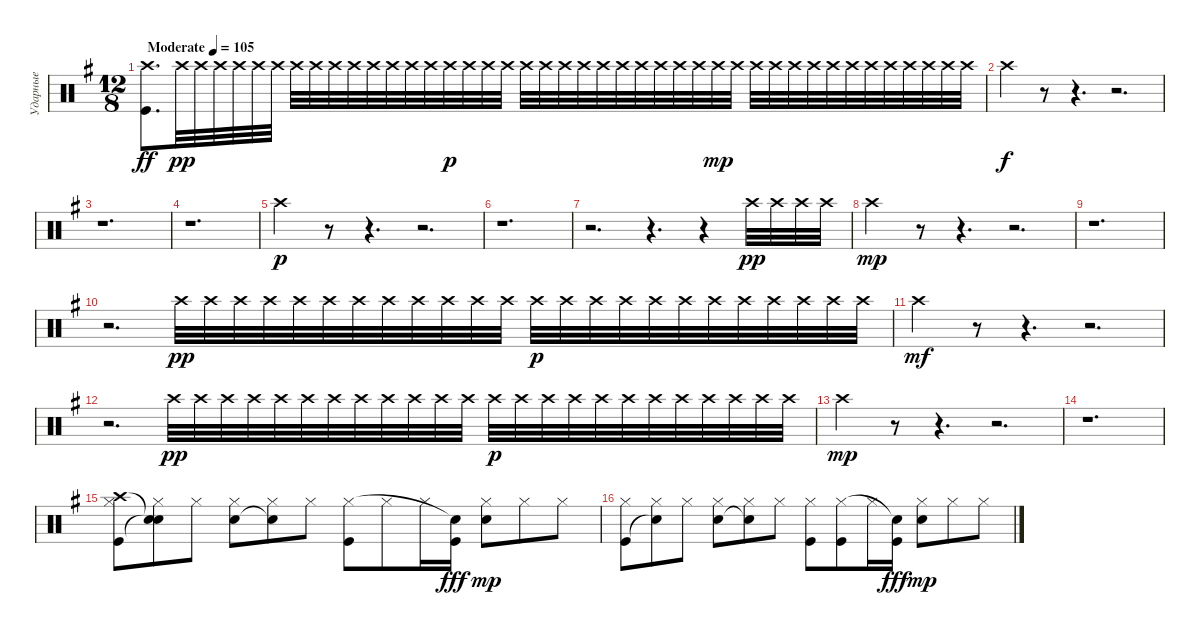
\track ("Ударные" "Ударные") {instrument percussion}
\staff {score}
\articulation defaults
\ts (12 8)
\tempo (105 "Moderate")
\clef neutral
\ks eminor
("Kick (hit)" "Crash high (hit)").8{d dy ff} "Crash high (hit)".32{dy pp} "Crash high (hit)".32 "Crash high (hit)".32 "Crash high (hit)".32 "Crash high (hit)".32 "Crash high (hit)".32 "Crash high (hit)".32 "Crash high (hit)".32 "Crash high (hit)".32 "Crash high (hit)".32 "Crash high (hit)".32 "Crash high (hit)".32 "Crash high (hit)".32 "Crash high (hit)".32 "Crash high (hit)".32{dy p} "Crash high (hit)".32 "Crash high (hit)".32 "Crash high (hit)".32 "Crash high (hit)".32 "Crash high (hit)".32 "Crash high (hit)".32 "Crash high (hit)".32 "Crash high (hit)".32 "Crash high (hit)".32 "Crash high (hit)".32 "Crash high (hit)".32 "Crash high (hit)".32 "Crash high (hit)".32 "Crash high (hit)".32{dy mp} "Crash high (hit)".32 "Crash high (hit)".32 "Crash high (hit)".32 "Crash high (hit)".32 "Crash high (hit)".32 "Crash high (hit)".32 "Crash high (hit)".32 "Crash high (hit)".32 "Crash high (hit)".32 "Crash high (hit)".32 "Crash high (hit)".32 "Crash high (hit)".32 "Crash high (hit)".32 |
"Crash high (hit)".4{dy f} r.8 r.4{d} r.2{d} |
r.1{d} |
r.1{d} |
"Crash high (hit)".4{dy p} r.8 r.4{d} r.2{d} |
r.1{d} |
r.2{d} r.4{d} r.4 "Crash high (hit)".32{dy pp} "Crash high (hit)".32 "Crash high (hit)".32 "Crash high (hit)".32 |
"Crash high (hit)".4{dy mp} r.8 r.4{d} r.2{d} |
r.1{d} |
r.2{d} "Crash high (hit)".32{dy pp} "Crash high (hit)".32 "Crash high (hit)".32 "Crash high (hit)".32 "Crash high (hit)".32 "Crash high (hit)".32 "Crash high (hit)".32 "Crash high (hit)".32 "Crash high (hit)".32 "Crash high (hit)".32 "Crash high (hit)".32 "Crash high (hit)".32 "Crash high (hit)".32{dy p} "Crash high (hit)".32 "Crash high (hit)".32 "Crash high (hit)".32 "Crash high (hit)".32 "Crash high (hit)".32 "Crash high (hit)".32 "Crash high (hit)".32 "Crash high (hit)".32 "Crash high (hit)".32 "Crash high (hit)".32 "Crash high (hit)".32 |
"Crash high (hit)".4{dy mf} r.8 r.4{d} r.2{d} |
r.2{d} "Crash high (hit)".32{dy pp} "Crash high (hit)".32 "Crash high (hit)".32 "Crash high (hit)".32 "Crash high (hit)".32 "Crash high (hit)".32 "Crash high (hit)".32 "Crash high (hit)".32 "Crash high (hit)".32 "Crash high (hit)".32 "Crash high (hit)".32 "Crash high (hit)".32 "Crash high (hit)".32{dy p} "Crash high (hit)".32 "Crash high (hit)".32 "Crash high (hit)".32 "Crash high (hit)".32 "Crash high (hit)".32 "Crash high (hit)".32 "Crash high (hit)".32 "Crash high (hit)".32 "Crash high (hit)".32 "Crash high (hit)".32 "Crash high (hit)".32 |
"Crash high (hit)".4{dy mp} r.8 r.4{d} r.2{d} |
r.1{d} |
("Crash high (hit)" "Kick (hit)" "Hi-Hat (closed)").8 ("Snare (hit)"{t} "Snare (hit)"{t} "Hi-Hat (closed)").8 "Hi-Hat (closed)".8 ("Electric Snare (hit)" "Hi-Hat (closed)").8 ("Snare (hit)"{t} "Hi-Hat (closed)").8 "Hi-Hat (closed)".8 ("Kick (hit)" "Hi-Hat (closed)").8 "Hi-Hat (closed)".8 "Hi-Hat (closed)".16 ("Kick (hit)" "Snare (hit)"{t}).16{dy fff} ("Electric Snare (hit)" "Hi-Hat (closed)").8{dy mp} "Hi-Hat (closed)".8 "Hi-Hat (closed)".8 |
("Kick (hit)" "Hi-Hat (closed)").8 ("Snare (hit)"{t} "Hi-Hat (closed)").8 "Hi-Hat (closed)".8 ("Electric Snare (hit)" "Hi-Hat (closed)").8 ("Snare (hit)"{t} "Hi-Hat (closed)").8 "Hi-Hat (closed)".8 ("Kick (hit)" "Hi-Hat (closed)").8 ("Kick (hit)" "Hi-Hat (closed)").8 "Hi-Hat (closed)".16 ("Kick (hit)" "Snare (hit)"{t}).16{dy fff} ("Electric Snare (hit)" "Hi-Hat (closed)").8{dy mp} "Hi-Hat (closed)".8 "Hi-Hat (closed)".8
